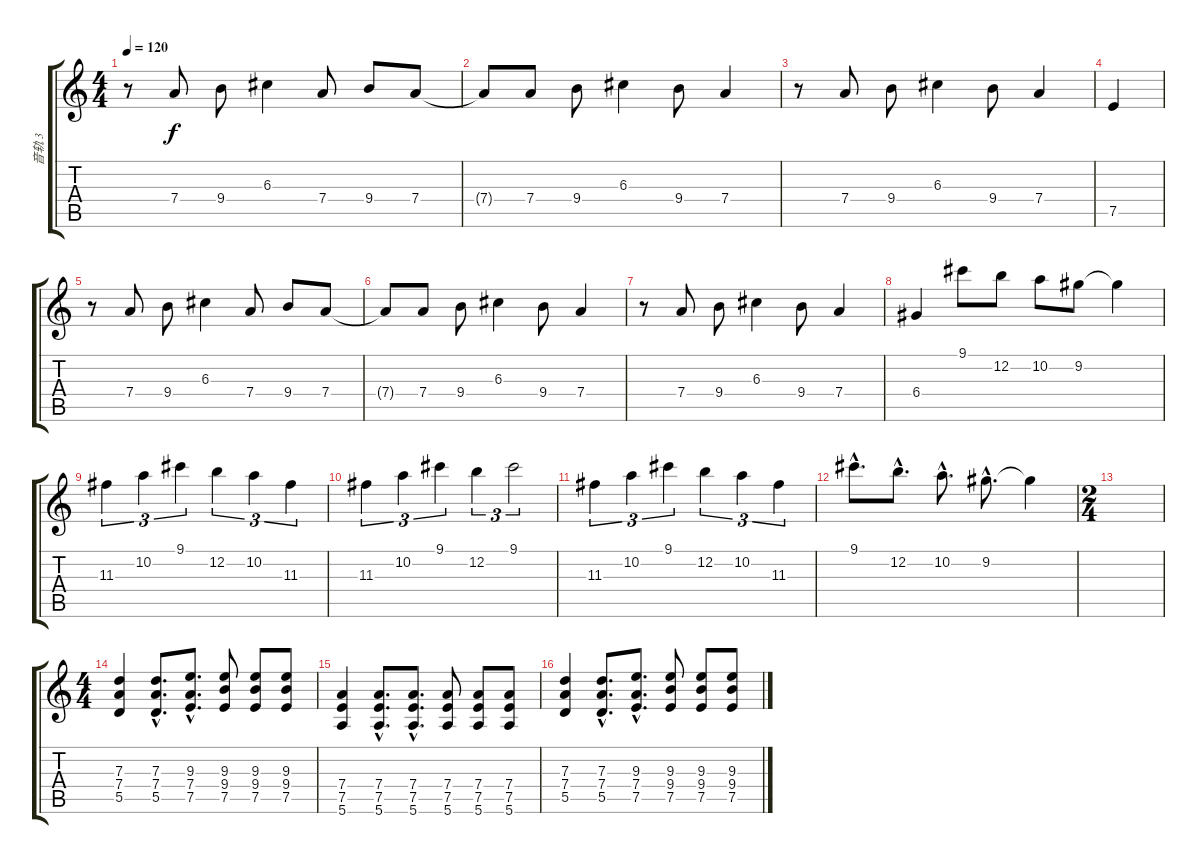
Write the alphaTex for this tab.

\track ("音轨 3" "音轨 3") {instrument overdrivenguitar}
\staff {score tabs}
\tuning (E4 B3 G3 D3 A2 E2) {hide}
\ts (4 4)
\tempo 120
\clef g2
\ks c
r.8{dy f} 7.4.8 9.4.8 6.3.4 7.4.8 9.4.8 7.4.8 |
7.4{t}.8 7.4.8 9.4.8 6.3.4 9.4.8 7.4.4 |
r.8 7.4.8 9.4.8 6.3.4 9.4.8 7.4.4 |
7.5.4 |
r.8 7.4.8 9.4.8 6.3.4 7.4.8 9.4.8 7.4.8 |
7.4{t}.8 7.4.8 9.4.8 6.3.4 9.4.8 7.4.4 |
r.8 7.4.8 9.4.8 6.3.4 9.4.8 7.4.4 |
6.4.4 9.1.8 12.2.8 10.2.8 9.2.8 9.2{t}.4 |
11.3.4{tu (3 2)} 10.2.4{tu (3 2)} 9.1.4{tu (3 2)} 12.2.4{tu (3 2)} 10.2.4{tu (3 2)} 11.3.4{tu (3 2)} |
11.3.4{tu (3 2)} 10.2.4{tu (3 2)} 9.1.4{tu (3 2)} 12.2.4{tu (3 2)} 9.1.2{tu (3 2)} |
11.3.4{tu (3 2)} 10.2.4{tu (3 2)} 9.1.4{tu (3 2)} 12.2.4{tu (3 2)} 10.2.4{tu (3 2)} 11.3.4{tu (3 2)} |
9.1{hac}.8{d} 12.2{hac}.8{d} 10.2{hac}.8{d} 9.2{hac}.8{d} 9.2{t}.4 |
\ts (2 4)
|
\ts (4 4)
(7.3 7.4 5.5).4 (7.3{hac} 7.4{hac} 5.5{hac}).8{d} (9.3{hac} 7.4{hac} 7.5{hac}).8{d} (9.3 9.4 7.5).8 (9.3 9.4 7.5).8 (9.3 9.4 7.5).8 |
(7.4 7.5 5.6).4 (7.4{hac} 7.5{hac} 5.6{hac}).8{d} (7.4{hac} 7.5{hac} 5.6{hac}).8{d} (7.4 7.5 5.6).8 (7.4 7.5 5.6).8 (7.4 7.5 5.6).8 |
(7.3 7.4 5.5).4 (7.3{hac} 7.4{hac} 5.5{hac}).8{d} (9.3{hac} 7.4{hac} 7.5{hac}).8{d} (9.3 9.4 7.5).8 (9.3 9.4 7.5).8 (9.3 9.4 7.5).8
